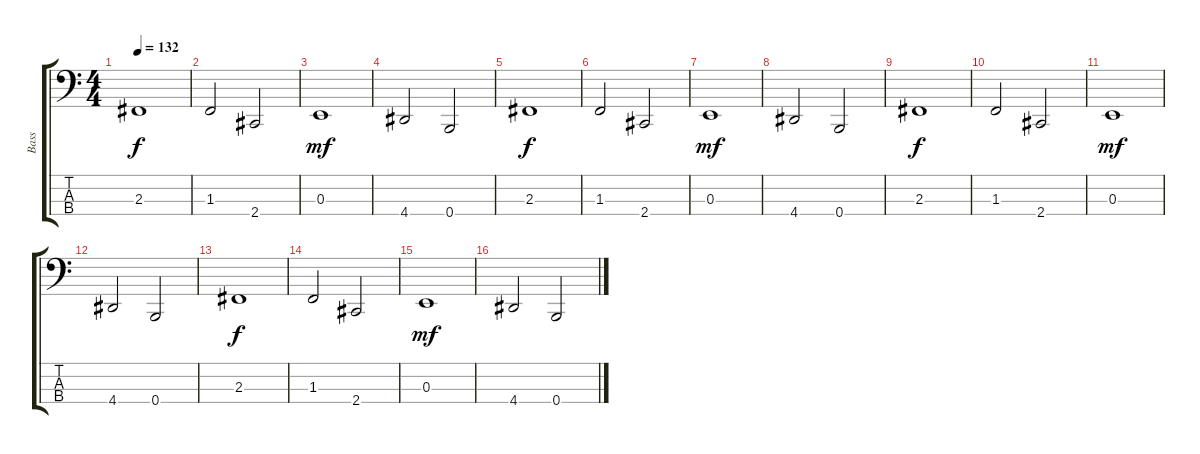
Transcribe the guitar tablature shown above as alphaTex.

\track ("Bass" "Bass") {instrument electricbasspick}
\staff {score tabs}
\tuning (D2 A1 E1 B0) {hide}
\ts (4 4)
\tempo 132
\clef f4
\ks c
2.3.1{dy f} |
1.3.2 2.4.2 |
0.3.1{dy mf} |
4.4.2 0.4.2 |
2.3.1{dy f} |
1.3.2 2.4.2 |
0.3.1{dy mf} |
4.4.2 0.4.2 |
2.3.1{dy f} |
1.3.2 2.4.2 |
0.3.1{dy mf} |
4.4.2 0.4.2 |
2.3.1{dy f} |
1.3.2 2.4.2 |
0.3.1{dy mf} |
4.4.2 0.4.2
